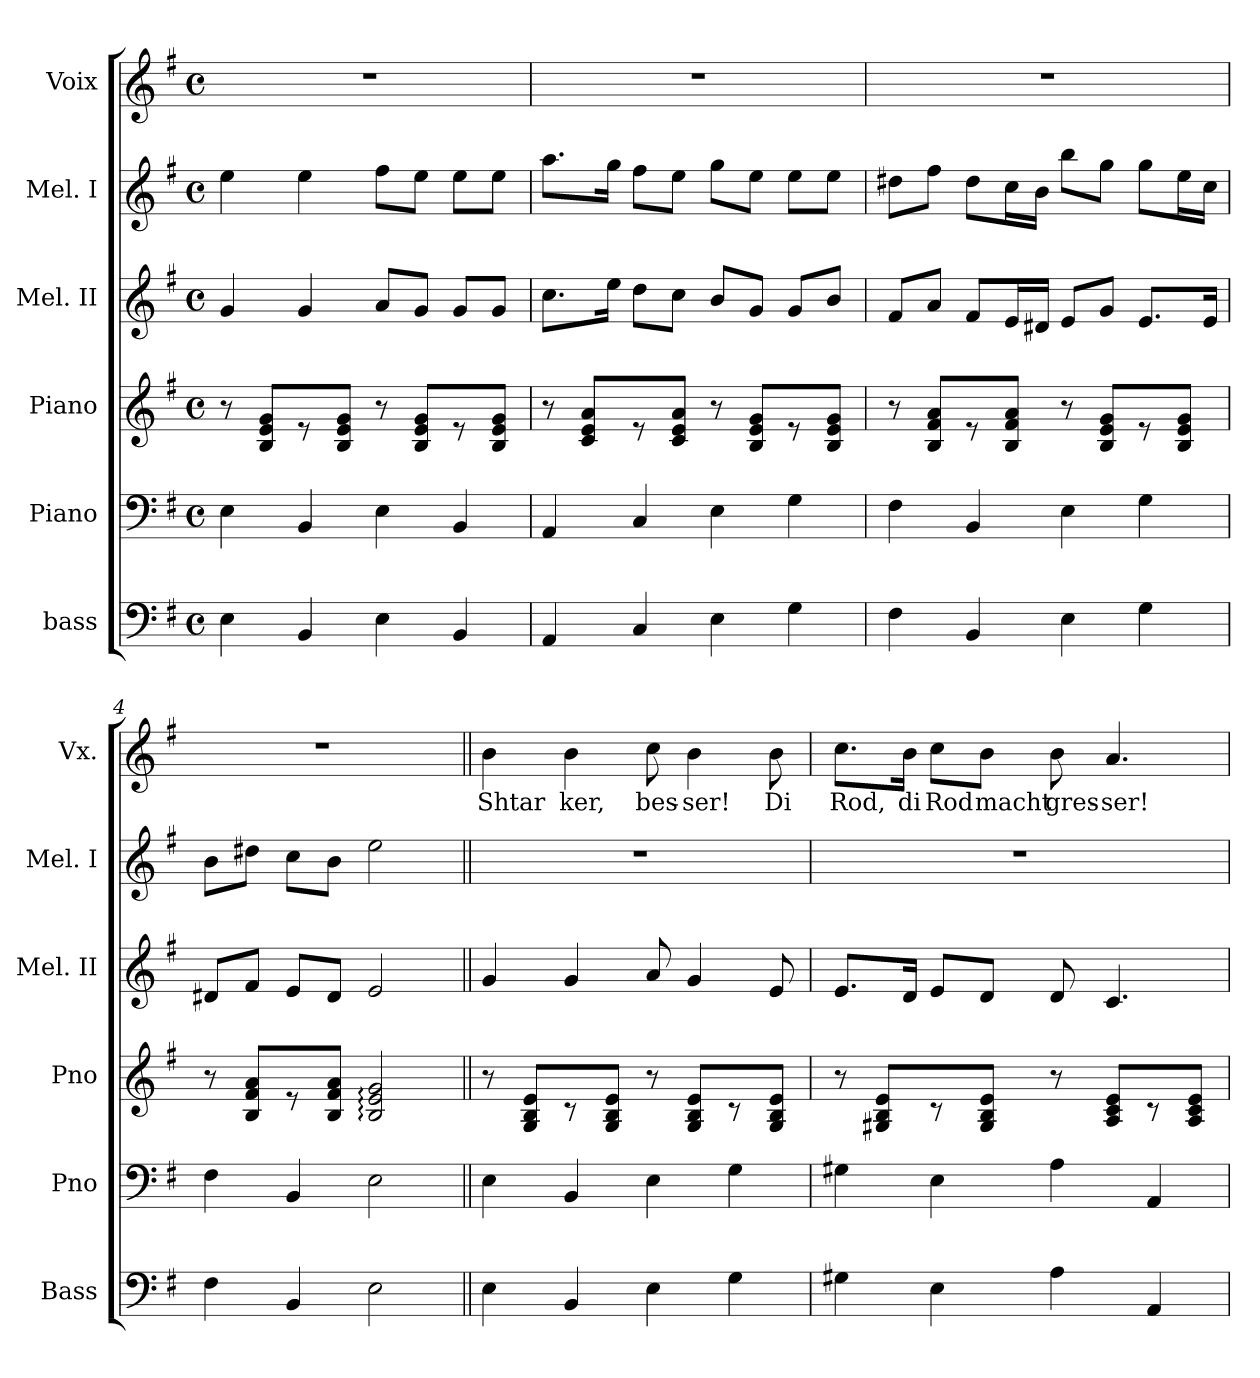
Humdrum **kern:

**kern	**kern	**kern	**kern	**kern	**kern	**text
*part6	*part5	*part4	*part3	*part2	*part1	*part1
*staff6	*staff5	*staff4	*staff3	*staff2	*staff1	*staff1
*I"bass	*I"Piano	*I"Piano	*I"Mel. II	*I"Mel. I	*I"Voix	*
*I'Bass	*I'Pno	*I'Pno	*I'Mel. II	*I'Mel. I	*I'Vx.	*
*clefF4	*clefF4	*clefG2	*clefG2	*clefG2	*clefG2	*
*ITrd7c12	*	*	*	*	*	*
*k[f#]	*k[f#]	*k[f#]	*k[f#]	*k[f#]	*k[f#]	*
*M4/4	*M4/4	*M4/4	*M4/4	*M4/4	*M4/4	*
*met(c)	*met(c)	*met(c)	*met(c)	*met(c)	*met(c)	*
=1	=1	=1	=1	=1	=1	=1
4EE\	4E\	8r	4g/	4ee\	1r	.
.	.	8B/ 8e/ 8g/L	.	.	.	.
4BBB/	4BB/	8r	4g/	4ee\	.	.
.	.	8B/ 8e/ 8g/J	.	.	.	.
4EE\	4E\	8r	8a/L	8ff#\L	.	.
.	.	8B/ 8e/ 8g/L	8g/J	8ee\J	.	.
4BBB/	4BB/	8r	8g/L	8ee\L	.	.
.	.	8B/ 8e/ 8g/J	8g/J	8ee\J	.	.
=2	=2	=2	=2	=2	=2	=2
4AAA/	4AA/	8r	8.cc\L	8.aa\L	1r	.
.	.	8c/ 8e/ 8a/L	.	.	.	.
.	.	.	16ee\Jk	16gg\Jk	.	.
4CC/	4C/	8r	8dd\L	8ff#\L	.	.
.	.	8c/ 8e/ 8a/J	8cc\J	8ee\J	.	.
4EE\	4E\	8r	8b/L	8gg\L	.	.
.	.	8B/ 8e/ 8g/L	8g/J	8ee\J	.	.
4GG\	4G\	8r	8g/L	8ee\L	.	.
.	.	8B/ 8e/ 8g/J	8b/J	8ee\J	.	.
=3	=3	=3	=3	=3	=3	=3
4FF#\	4F#\	8r	8f#/L	8dd#X\L	1r	.
.	.	8B/ 8f#/ 8a/L	8a/J	8ff#\J	.	.
4BBB/	4BB/	8r	8f#/L	8dd#\L	.	.
.	.	8B/ 8f#/ 8a/J	16e/L	16cc\L	.	.
.	.	.	16d#X/JJ	16b\JJ	.	.
4EE\	4E\	8r	8e/L	8bb\L	.	.
.	.	8B/ 8e/ 8g/L	8g/J	8gg\J	.	.
4GG\	4G\	8r	8.e/L	8gg\L	.	.
.	.	8B/ 8e/ 8g/J	.	16ee\L	.	.
.	.	.	16e/Jk	16cc\JJ	.	.
=4	=4	=4	=4	=4	=4	=4
4FF#\	4F#\	8r	8d#X/L	8b\L	1r	.
.	.	8B/ 8f#/ 8a/L	8f#/J	8dd#X\J	.	.
4BBB/	4BB/	8r	8e/L	8cc\L	.	.
.	.	8B/ 8f#/ 8a/J	8d#/J	8b\J	.	.
2EE\	2E\	2B/: 2e/: 2g/:	2e/	2ee\	.	.
!!LO:LB:g=z
=5||	=5||	=5||	=5||	=5||	=5||	=5||
4EE\	4E\	8r	4g/	1r	4b\	Shtar
.	.	8G/ 8B/ 8e/L	.	.	.	.
4BBB/	4BB/	8r	4g/	.	4b\	ker,
.	.	8G/ 8B/ 8e/J	.	.	.	.
4EE\	4E\	8r	8a/	.	8cc\	bes--
.	.	8G/ 8B/ 8e/L	4g/	.	4b\	ser!
4GG\	4G\	8r	.	.	.	.
.	.	8G/ 8B/ 8e/J	8e/	.	8b\	Di
=6	=6	=6	=6	=6	=6	=6
4GG#X\	4G#X\	8r	8.e/L	1r	8.cc\L	Rod,
.	.	8G#X/ 8B/ 8e/L	.	.	.	.
.	.	.	16d/Jk	.	16b\Jk	di
4EE\	4E\	8r	8e/L	.	8cc\L	Rod
.	.	8G#/ 8B/ 8e/J	8d/J	.	8b\J	macht
4AA\	4A\	8r	8d/	.	8b\	gres-
.	.	8A/ 8c/ 8e/L	4.c/	.	4.a/	ser!
4AAA/	4AA/	8r	.	.	.	.
.	.	8A/ 8c/ 8e/J	.	.	.	.
=	=	=	=	=	=	=
*-	*-	*-	*-	*-	*-	*-
